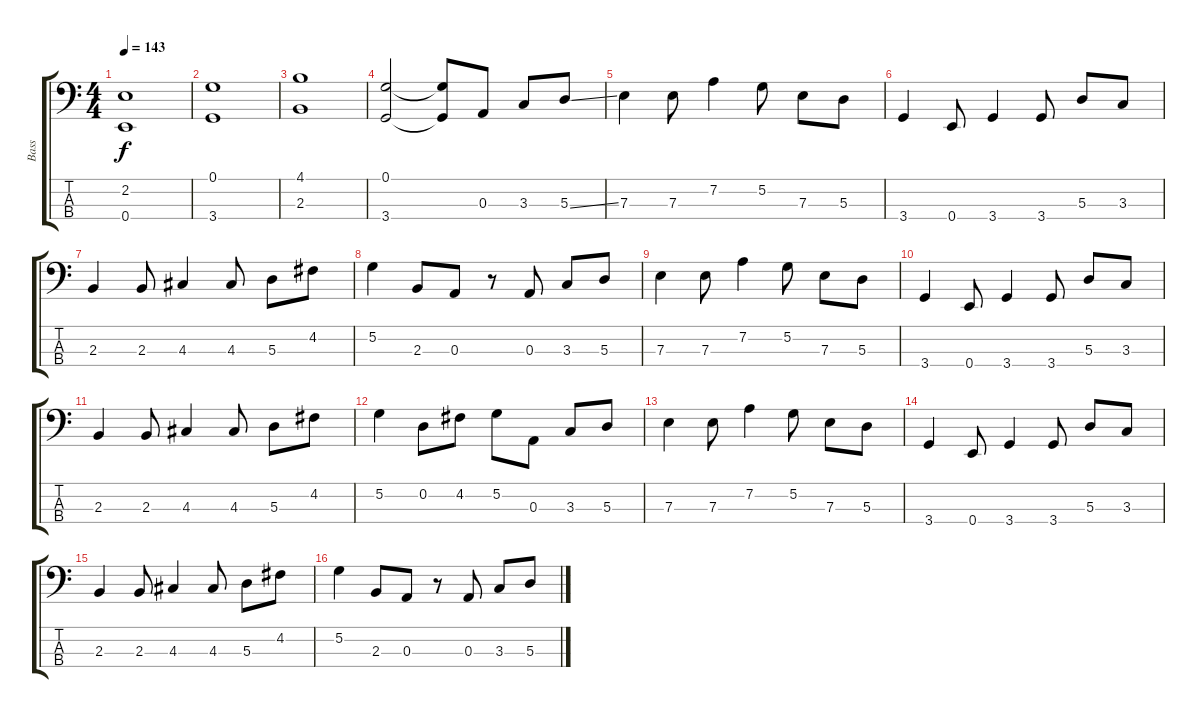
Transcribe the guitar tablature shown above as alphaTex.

\track ("Bass" "Bass") {instrument electricbasspick}
\staff {score tabs}
\tuning (G2 D2 A1 E1) {hide}
\ts (4 4)
\tempo 143
\clef f4
\ks c
(2.2 0.4).1{dy f} |
(0.1 3.4).1 |
(4.1 2.3).1 |
(0.1 3.4).2 (0.1{t} 3.4{t}).8 0.3.8 3.3.8 5.3{ss}.8 |
7.3.4 7.3.8 7.2.4 5.2.8 7.3.8 5.3.8 |
3.4.4 0.4.8 3.4.4 3.4.8 5.3.8 3.3.8 |
2.3.4 2.3.8 4.3.4 4.3.8 5.3.8 4.2.8 |
5.2.4 2.3.8 0.3.8 r.8 0.3.8 3.3.8 5.3.8 |
7.3.4 7.3.8 7.2.4 5.2.8 7.3.8 5.3.8 |
3.4.4 0.4.8 3.4.4 3.4.8 5.3.8 3.3.8 |
2.3.4 2.3.8 4.3.4 4.3.8 5.3.8 4.2.8 |
5.2.4 0.2.8 4.2.8 5.2.8 0.3.8 3.3.8 5.3.8 |
7.3.4 7.3.8 7.2.4 5.2.8 7.3.8 5.3.8 |
3.4.4 0.4.8 3.4.4 3.4.8 5.3.8 3.3.8 |
2.3.4 2.3.8 4.3.4 4.3.8 5.3.8 4.2.8 |
5.2.4 2.3.8 0.3.8 r.8 0.3.8 3.3.8 5.3.8
